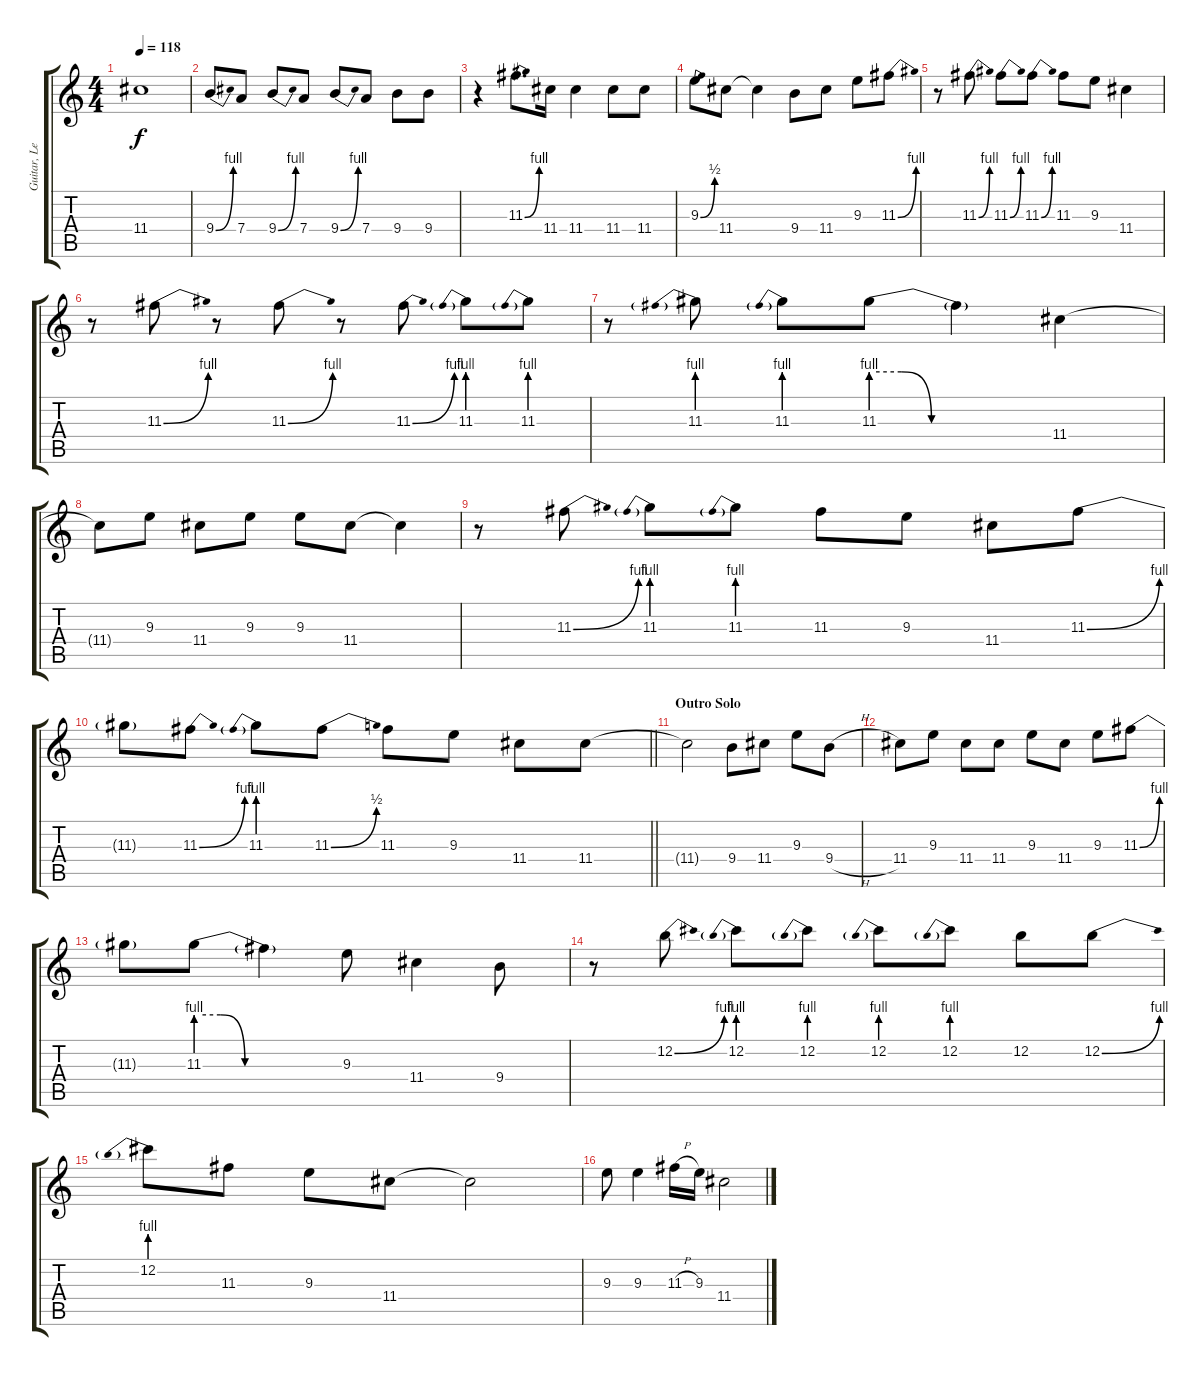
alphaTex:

\track ("Guitar, Lead" "Guitar, Le") {instrument distortionguitar}
\staff {score tabs}
\tuning (E4 B3 G3 D3 A2 E2) {hide}
\ts (4 4)
\tempo 118
\clef g2
\ks c
11.4{t}.1{dy f} |
9.4{be (bend 0 0 60 4)}.8 7.4.8 9.4{be (bend 0 0 60 4)}.8 7.4.8 9.4{be (bend 0 0 60 4)}.8 7.4.8 9.4.8 9.4.8 |
r.4 11.3{be (bend 0 0 60 4)}.8{d} 11.4.16 11.4.4 11.4.8 11.4.8 |
9.3{be (bend 0 0 60 2)}.8 11.4.8 11.4{t}.4 9.4.8 11.4.8 9.3.8 11.3{be (bend 0 0 60 4)}.8 |
r.8 11.3{be (bend 0 0 60 4)}.8 11.3{be (bend 0 0 60 4)}.8 11.3{be (bend 0 0 60 4)}.8 11.3.8 9.3.8 11.4.4 |
r.8 11.3{be (bend 0 0 60 4)}.8 r.8 11.3{be (bend 0 0 60 4)}.8 r.8 11.3{be (bend 0 0 60 4)}.8 11.3{be (prebend 0 4 60 4)}.8 11.3{be (prebend 0 4 60 4)}.8 |
r.8 11.3{be (prebend 0 4 60 4)}.8 11.3{be (prebend 0 4 60 4)}.8 11.3{be (custom 0 4 10 4 20 0 40 0 60 0)}.8 11.3{t}.4 11.4.4 |
11.4{t}.8 9.3.8 11.4.8 9.3.8 9.3.8 11.4.8 11.4{t}.4 |
r.8 11.3{be (bend 0 0 60 4)}.8 11.3{be (prebend 0 4 60 4)}.8 11.3{be (prebend 0 4 60 4)}.8 11.3.8 9.3.8 11.4.8 11.3{be (bend 0 0 60 4)}.8 |
\barLineRight lightlight
11.3{t}.8 11.3{be (bend 0 0 60 4)}.8 11.3{be (prebend 0 4 60 4)}.8 11.3{be (bend 0 0 60 2)}.8 11.3.8 9.3.8 11.4.8 11.4.8 |
\section ("" "Outro Solo")
11.4{t}.2 9.4.8 11.4.8 9.3.8 9.4{h}.8 |
11.4.8 9.3.8 11.4.8 11.4.8 9.3.8 11.4.8 9.3.8 11.3{be (bend 0 0 60 4)}.8 |
11.3{t}.8 11.3{be (custom 0 4 10 4 20 0 40 0 60 0)}.8 11.3{t}.4 9.3.8 11.4.4 9.4.8 |
r.8 12.2{be (bend 0 0 60 4)}.8 12.2{be (prebend 0 4 60 4)}.8 12.2{be (prebend 0 4 60 4)}.8 12.2{be (prebend 0 4 60 4)}.8 12.2{be (prebend 0 4 60 4)}.8 12.2.8 12.2{be (bend 0 0 60 4)}.8 |
12.2{be (prebend 0 4 60 4)}.8 11.3.8 9.3.8 11.4.8 11.4{t}.2 |
9.3.8 9.3.4 11.3{h}.16 9.3.16 11.4.2
